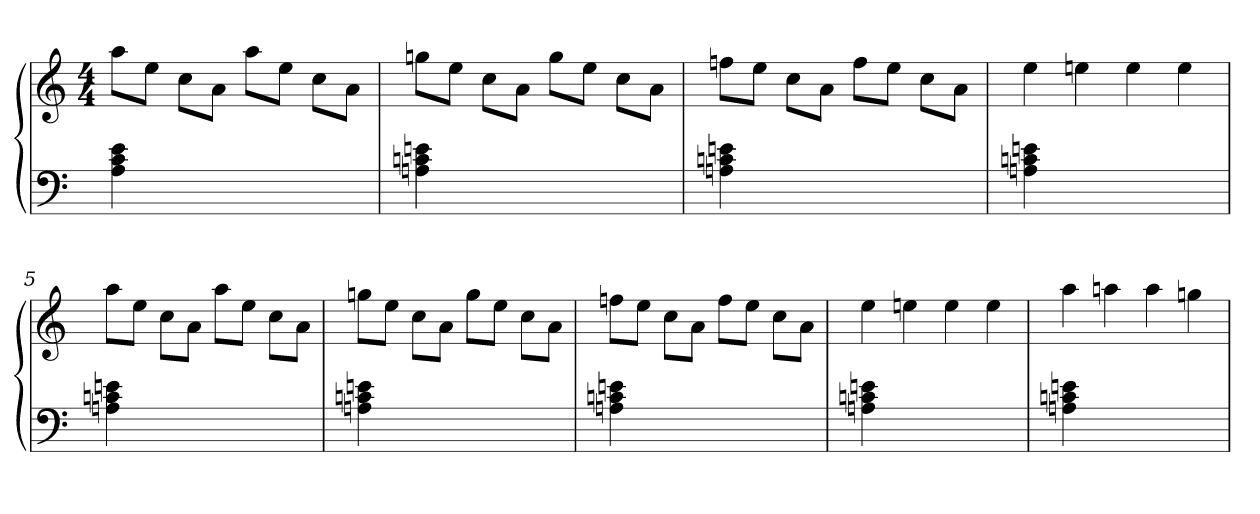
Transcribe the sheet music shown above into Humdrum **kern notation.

**kern	**kern
*part2	*part1
*staff2	*staff1
*	*M4/4
=1	=1
4A 4c 4e	8aaL
.	8eeJ
2.ryy	8ccL
.	8aJ
.	8aaL
.	8eeJ
.	8ccL
.	8aJ
=2	=2
4An 4cn 4en	8ggnL
.	8eeJ
2.ryy	8ccL
.	8aJ
.	8ggL
.	8eeJ
.	8ccL
.	8aJ
=3	=3
4An 4cn 4en	8ffnL
.	8eeJ
2.ryy	8ccL
.	8aJ
.	8ffL
.	8eeJ
.	8ccL
.	8aJ
=4	=4
4An 4cn 4en	4ee
2.ryy	4een
.	4ee
.	4ee
=5	=5
4An 4cn 4en	8aaL
.	8eeJ
2.ryy	8ccL
.	8aJ
.	8aaL
.	8eeJ
.	8ccL
.	8aJ
=6	=6
4An 4cn 4en	8ggnL
.	8eeJ
2.ryy	8ccL
.	8aJ
.	8ggL
.	8eeJ
.	8ccL
.	8aJ
=7	=7
4An 4cn 4en	8ffnL
.	8eeJ
2.ryy	8ccL
.	8aJ
.	8ffL
.	8eeJ
.	8ccL
.	8aJ
=8	=8
4An 4cn 4en	4ee
2.ryy	4een
.	4ee
.	4ee
=9	=9
4An 4cn 4en	4aa
2.ryy	4aan
.	4aa
.	4ggn
=	=
*-	*-
